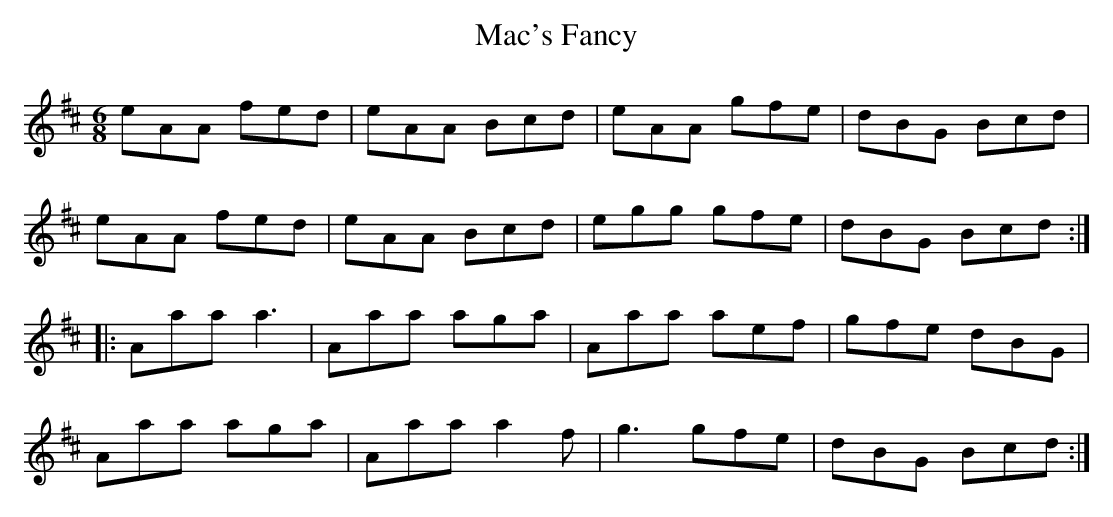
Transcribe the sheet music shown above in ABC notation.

X:1
T:Mac's Fancy
M:6/8
K:Amix
eAA fed|eAA Bcd|eAA gfe|dBG Bcd|
eAA fed|eAA Bcd|egg gfe|dBG Bcd:|
|:Aaa a3|Aaa aga|Aaa aef|gfe dBG|
Aaa aga|Aaa a2f|g3 gfe|dBG Bcd:|
